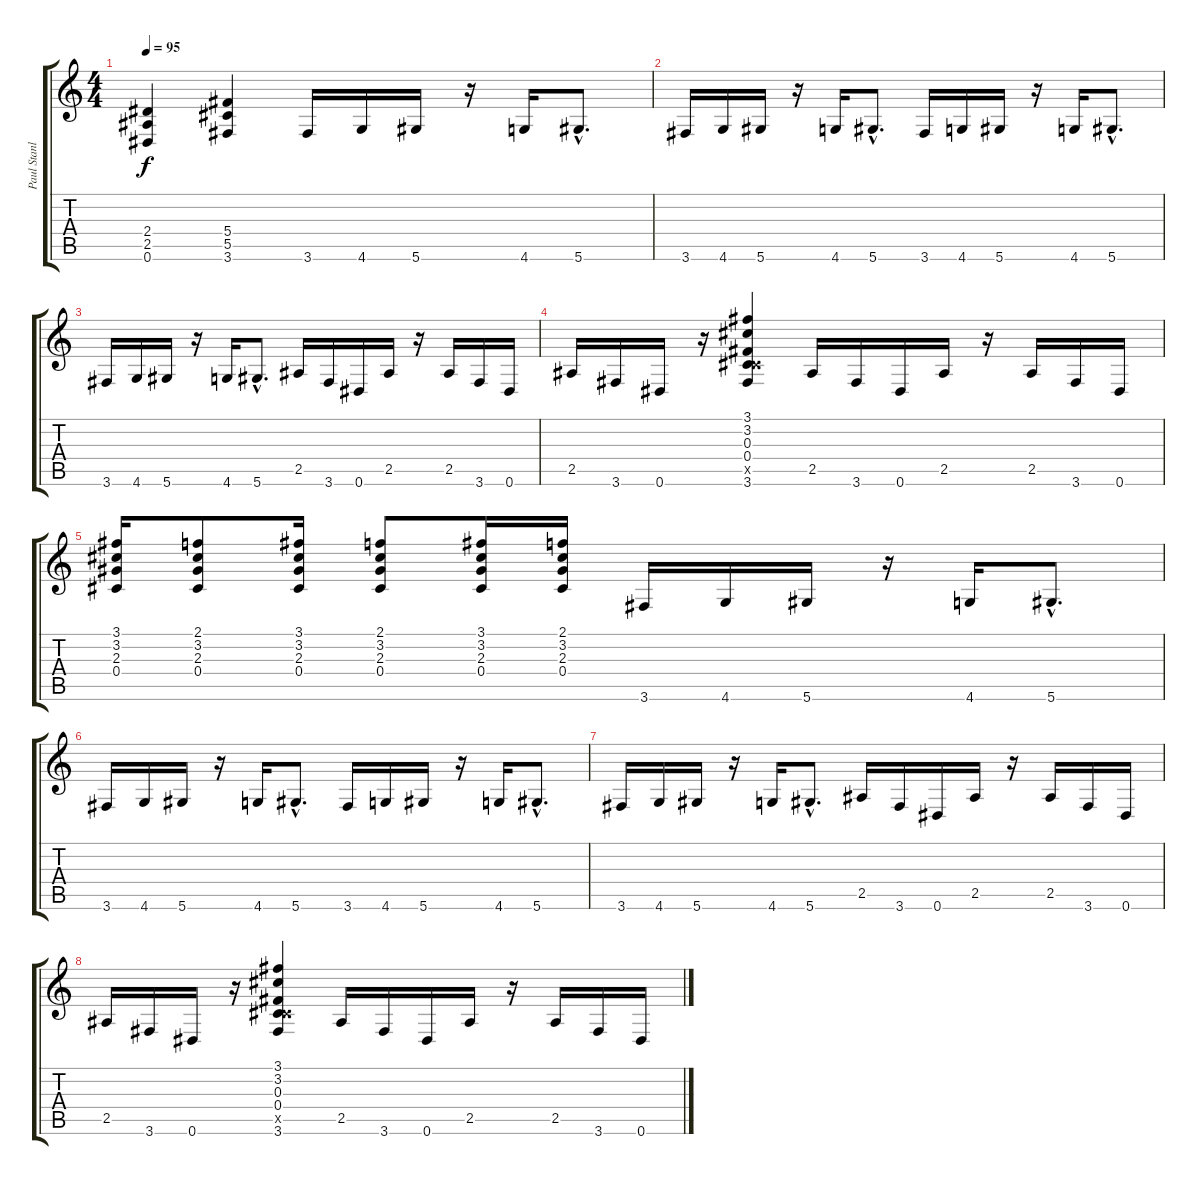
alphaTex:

\track ("Paul Stanley" "Paul Stanl") {instrument overdrivenguitar}
\staff {score tabs}
\tuning (Eb4 Bb3 Gb3 Db3 Ab2 Eb2) {hide}
\ts (4 4)
\tempo 95
\clef g2
\ks c
(2.4 2.5 0.6).4{dy f} (5.4 5.5 3.6).4 3.6.16 4.6.16 5.6.16 r.16 4.6.16 5.6{hac}.8{d} |
3.6.16 4.6.16 5.6.16 r.16 4.6.16 5.6{hac}.8{d} 3.6.16 4.6.16 5.6.16 r.16 4.6.16 5.6{hac}.8{d} |
3.6.16 4.6.16 5.6.16 r.16 4.6.16 5.6{hac}.8{d} 2.5.16 3.6.16 0.6.16 2.5.16 r.16 2.5.16 3.6.16 0.6.16 |
2.5.16 3.6.16 0.6.16 r.16 (3.1 3.2 0.3 0.4 5.5{x} 3.6).4 2.5.16 3.6.16 0.6.16 2.5.16 r.16 2.5.16 3.6.16 0.6.16 |
(3.1 3.2 2.3 0.4).16 (2.1 3.2 2.3 0.4).8 (3.1 3.2 2.3 0.4).16 (2.1 3.2 2.3 0.4).8 (3.1 3.2 2.3 0.4).16 (2.1 3.2 2.3 0.4).16 3.6.16 4.6.16 5.6.16 r.16 4.6.16 5.6{hac}.8{d} |
3.6.16 4.6.16 5.6.16 r.16 4.6.16 5.6{hac}.8{d} 3.6.16 4.6.16 5.6.16 r.16 4.6.16 5.6{hac}.8{d} |
3.6.16 4.6.16 5.6.16 r.16 4.6.16 5.6{hac}.8{d} 2.5.16 3.6.16 0.6.16 2.5.16 r.16 2.5.16 3.6.16 0.6.16 |
2.5.16 3.6.16 0.6.16 r.16 (3.1 3.2 0.3 0.4 5.5{x} 3.6).4 2.5.16 3.6.16 0.6.16 2.5.16 r.16 2.5.16 3.6.16 0.6.16
